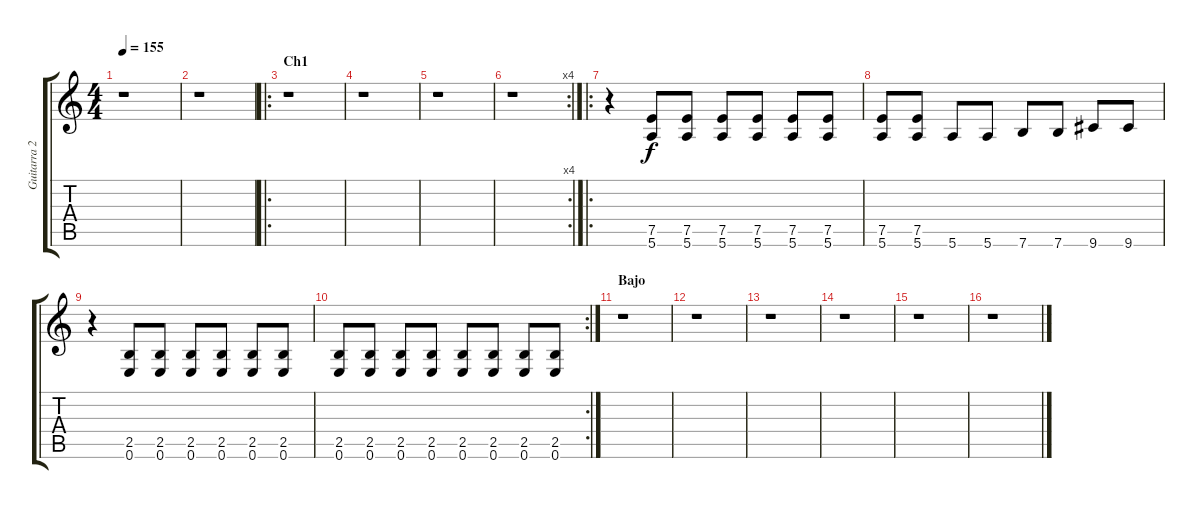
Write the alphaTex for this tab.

\track ("Guitarra 2" "Guitarra 2") {instrument distortionguitar}
\staff {score tabs}
\tuning (E4 B3 G3 D3 A2 E2) {hide}
\ts (4 4)
\tempo 155
\clef g2
\ks c
r.1{dy f} |
r.1 |
\ro
\section ("" "Ch1")
r.1 |
r.1 |
r.1 |
\rc 4
r.1 |
\ro
r.4 (7.5 5.6).8 (7.5 5.6).8 (7.5 5.6).8 (7.5 5.6).8 (7.5 5.6).8 (7.5 5.6).8 |
(7.5 5.6).8 (7.5 5.6).8 5.6.8 5.6.8 7.6.8 7.6.8 9.6.8 9.6.8 |
r.4 (2.5 0.6).8 (2.5 0.6).8 (2.5 0.6).8 (2.5 0.6).8 (2.5 0.6).8 (2.5 0.6).8 |
\rc 2
(2.5 0.6).8 (2.5 0.6).8 (2.5 0.6).8 (2.5 0.6).8 (2.5 0.6).8 (2.5 0.6).8 (2.5 0.6).8 (2.5 0.6).8 |
\section ("" "Bajo")
r.1 |
r.1 |
r.1 |
r.1 |
r.1 |
r.1
